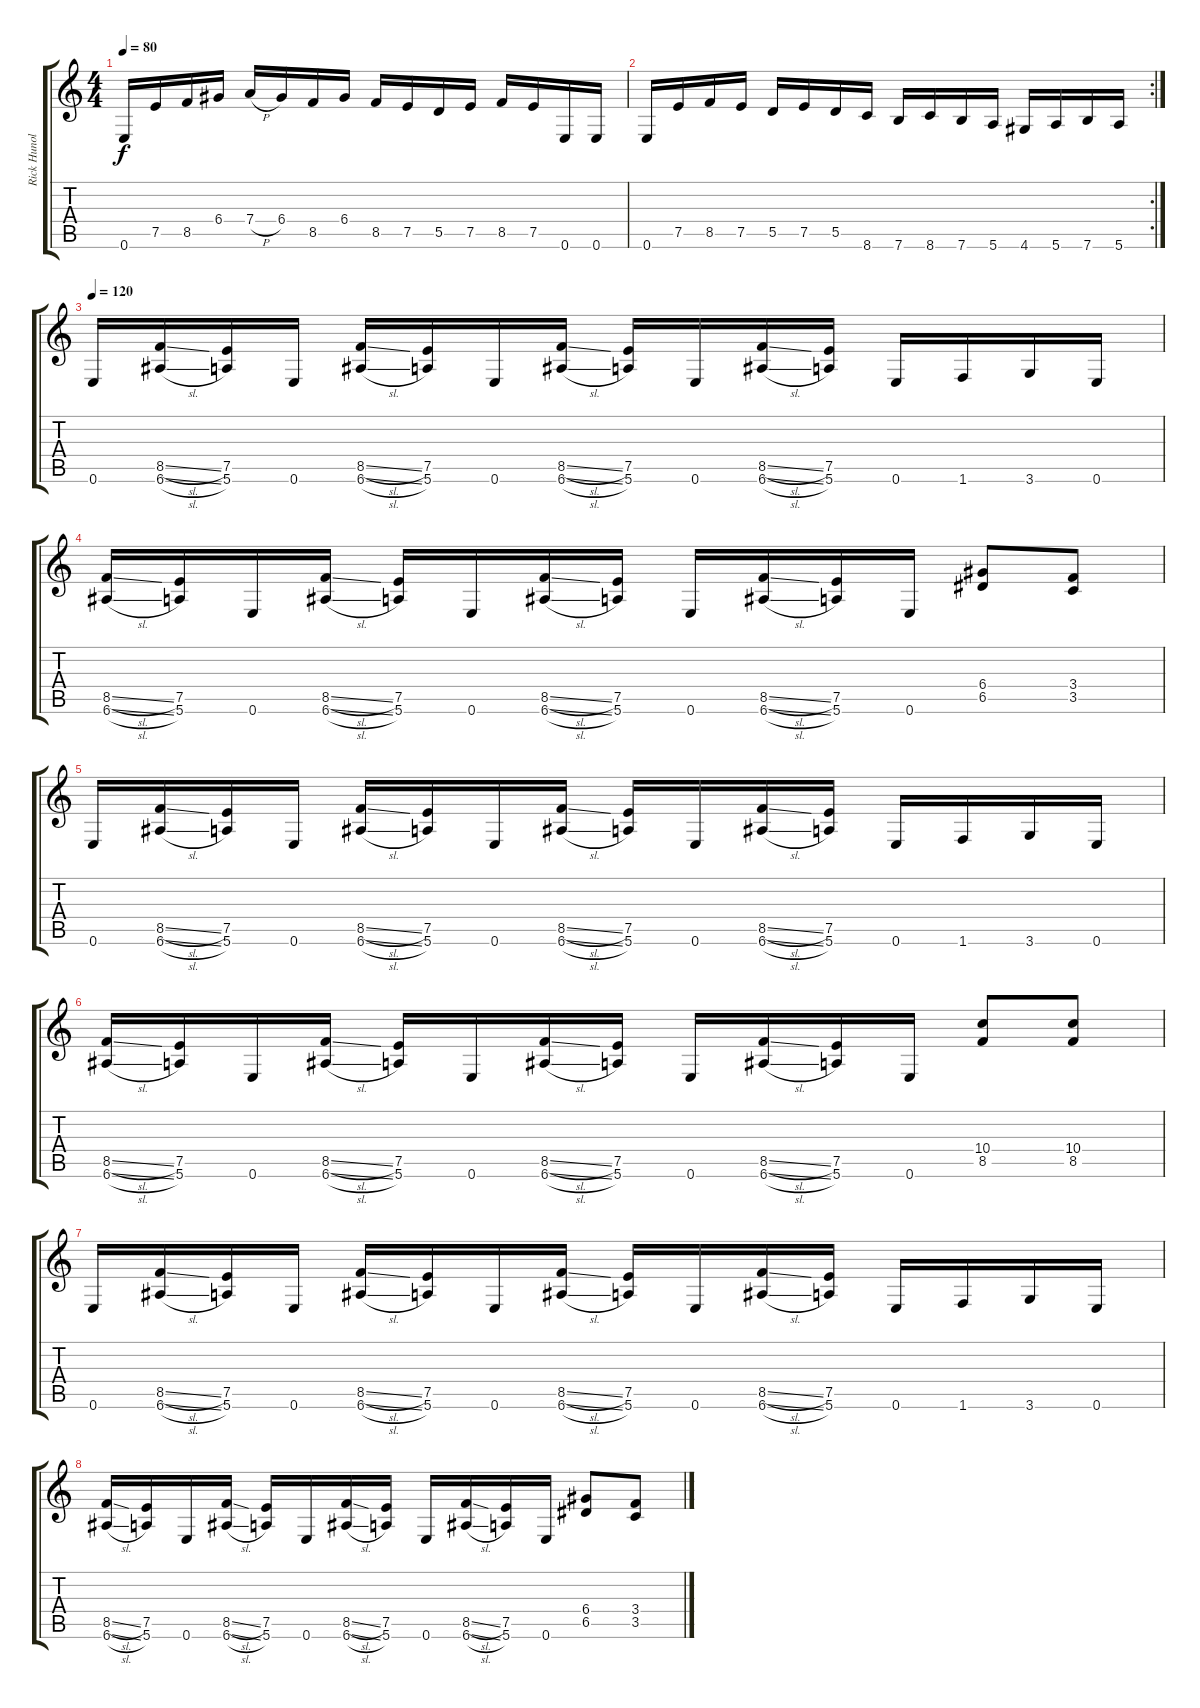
\track ("Rick Hunolt" "Rick Hunol") {instrument distortionguitar}
\staff {score tabs}
\tuning (E4 B3 G3 D3 A2 E2) {hide}
\ts (4 4)
\tempo 80
\clef g2
\ks c
0.6.16{dy f} 7.5.16 8.5.16 6.4.16 7.4{h}.16 6.4.16 8.5.16 6.4.16 8.5.16 7.5.16 5.5.16 7.5.16 8.5.16 7.5.16 0.6.16 0.6.16 |
\rc 2
0.6.16 7.5.16 8.5.16 7.5.16 5.5.16 7.5.16 5.5.16 8.6.16 7.6.16 8.6.16 7.6.16 5.6.16 4.6.16 5.6.16 7.6.16 5.6.16 |
\tempo 120
0.6.16 (8.5{sl} 6.6{sl}).16 (7.5 5.6).16 0.6.16 (8.5{sl} 6.6{sl}).16 (7.5 5.6).16 0.6.16 (8.5{sl} 6.6{sl}).16 (7.5 5.6).16 0.6.16 (8.5{sl} 6.6{sl}).16 (7.5 5.6).16 0.6.16 1.6.16 3.6.16 0.6.16 |
(8.5{sl} 6.6{sl}).16 (7.5 5.6).16 0.6.16 (8.5{sl} 6.6{sl}).16 (7.5 5.6).16 0.6.16 (8.5{sl} 6.6{sl}).16 (7.5 5.6).16 0.6.16 (8.5{sl} 6.6{sl}).16 (7.5 5.6).16 0.6.16 (6.4 6.5).8 (3.4 3.5).8 |
0.6.16 (8.5{sl} 6.6{sl}).16 (7.5 5.6).16 0.6.16 (8.5{sl} 6.6{sl}).16 (7.5 5.6).16 0.6.16 (8.5{sl} 6.6{sl}).16 (7.5 5.6).16 0.6.16 (8.5{sl} 6.6{sl}).16 (7.5 5.6).16 0.6.16 1.6.16 3.6.16 0.6.16 |
(8.5{sl} 6.6{sl}).16 (7.5 5.6).16 0.6.16 (8.5{sl} 6.6{sl}).16 (7.5 5.6).16 0.6.16 (8.5{sl} 6.6{sl}).16 (7.5 5.6).16 0.6.16 (8.5{sl} 6.6{sl}).16 (7.5 5.6).16 0.6.16 (10.4 8.5).8 (10.4 8.5).8 |
0.6.16 (8.5{sl} 6.6{sl}).16 (7.5 5.6).16 0.6.16 (8.5{sl} 6.6{sl}).16 (7.5 5.6).16 0.6.16 (8.5{sl} 6.6{sl}).16 (7.5 5.6).16 0.6.16 (8.5{sl} 6.6{sl}).16 (7.5 5.6).16 0.6.16 1.6.16 3.6.16 0.6.16 |
(8.5{sl} 6.6{sl}).16 (7.5 5.6).16 0.6.16 (8.5{sl} 6.6{sl}).16 (7.5 5.6).16 0.6.16 (8.5{sl} 6.6{sl}).16 (7.5 5.6).16 0.6.16 (8.5{sl} 6.6{sl}).16 (7.5 5.6).16 0.6.16 (6.4 6.5).8 (3.4 3.5).8
